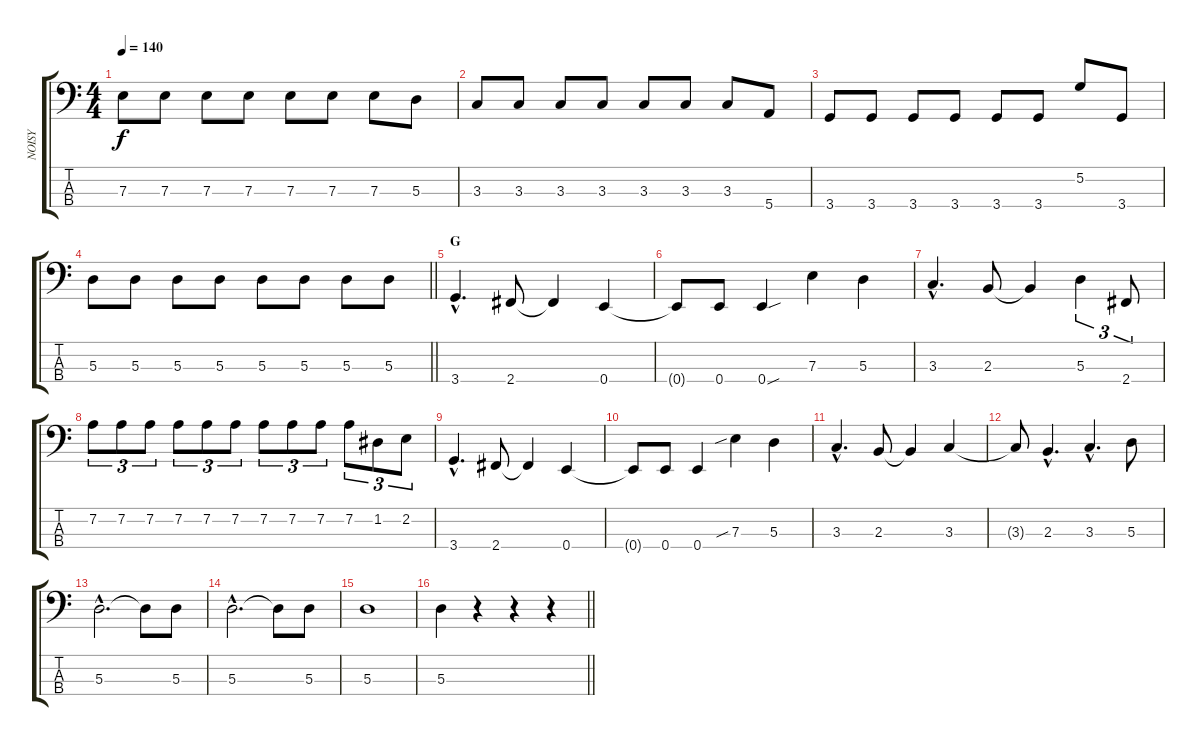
\track ("NOISY" "NOISY") {instrument electricbasspick}
\staff {score tabs}
\tuning (G2 D2 A1 E1) {hide}
\ts (4 4)
\tempo 140
\clef f4
\ks c
7.3.8{dy f} 7.3.8 7.3.8 7.3.8 7.3.8 7.3.8 7.3.8 5.3.8 |
3.3.8 3.3.8 3.3.8 3.3.8 3.3.8 3.3.8 3.3.8 5.4.8 |
3.4.8 3.4.8 3.4.8 3.4.8 3.4.8 3.4.8 5.2.8 3.4.8 |
\barLineRight lightlight
5.3.8 5.3.8 5.3.8 5.3.8 5.3.8 5.3.8 5.3.8 5.3.8 |
\section ("" "G")
3.4{hac}.4{d} 2.4.8 2.4{t}.4 0.4.4 |
0.4{t}.8 0.4.8 0.4{sou}.4 7.3.4 5.3.4 |
3.3{hac}.4{d} 2.3.8 2.3{t}.4 5.3.4{tu (3 2)} 2.4.8{tu (3 2)} |
7.2.8{tu (3 2)} 7.2.8{tu (3 2)} 7.2.8{tu (3 2)} 7.2.8{tu (3 2)} 7.2.8{tu (3 2)} 7.2.8{tu (3 2)} 7.2.8{tu (3 2)} 7.2.8{tu (3 2)} 7.2.8{tu (3 2)} 7.2.8{tu (3 2)} 1.2.8{tu (3 2)} 2.2.8{tu (3 2)} |
3.4{hac}.4{d} 2.4.8 2.4{t}.4 0.4.4 |
0.4{t}.8 0.4.8 0.4.4 7.3{sib}.4 5.3.4 |
3.3{hac}.4{d} 2.3.8 2.3{t}.4 3.3.4 |
3.3{t}.8 2.3{hac}.4{d} 3.3{hac}.4{d} 5.3.8 |
5.3{hac}.2{d} 5.3{t}.8 5.3.8 |
5.3{hac}.2{d} 5.3{t}.8 5.3.8 |
5.3.1 |
\barLineRight lightlight
5.3.4 r.4 r.4 r.4
